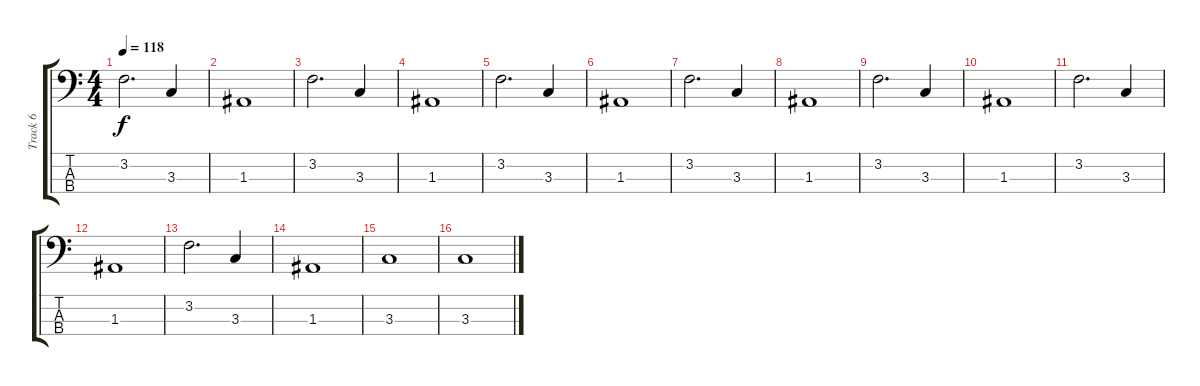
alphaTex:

\track ("Track 6" "Track 6") {instrument electricbassfinger}
\staff {score tabs}
\tuning (G2 D2 A1 E1) {hide}
\ts (4 4)
\tempo 118
\clef f4
\ks c
3.2.2{d dy f} 3.3.4 |
1.3.1 |
3.2.2{d} 3.3.4 |
1.3.1 |
3.2.2{d} 3.3.4 |
1.3.1 |
3.2.2{d} 3.3.4 |
1.3.1 |
3.2.2{d} 3.3.4 |
1.3.1 |
3.2.2{d} 3.3.4 |
1.3.1 |
3.2.2{d} 3.3.4 |
1.3.1 |
3.3.1 |
3.3.1
